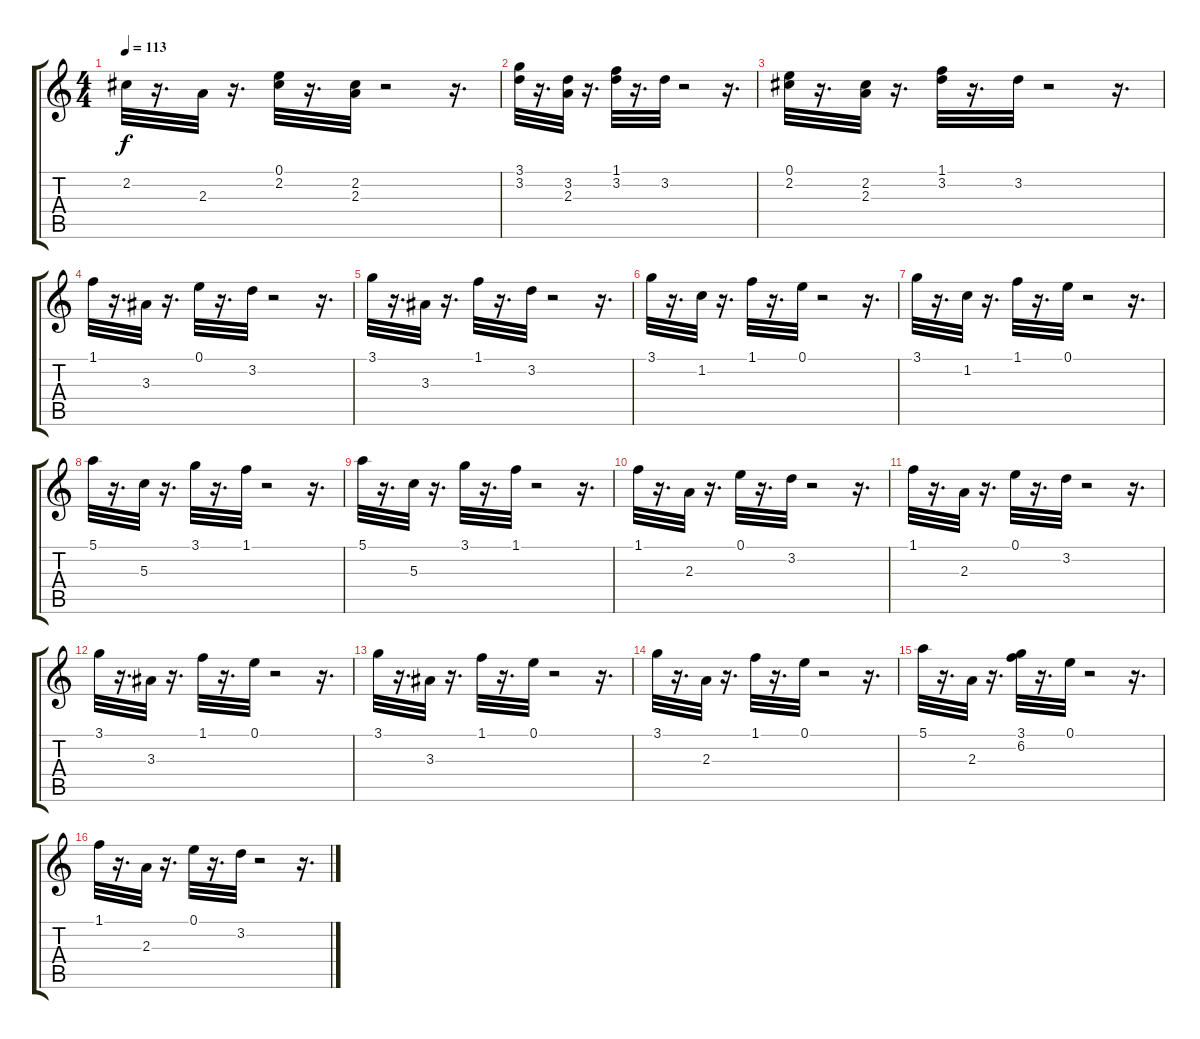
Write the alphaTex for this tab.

\track "" {instrument electricbassfinger}
\staff {score tabs}
\tuning (E4 B3 G3 D3 A2 E2) {hide}
\ts (4 4)
\tempo 113
\clef g2
\ks c
2.2.32{dy f} r.16{d} 2.3.32 r.16{d} (0.1 2.2).32 r.16{d} (2.2 2.3).32 r.2 r.16{d} |
(3.1 3.2).32 r.16{d} (3.2 2.3).32 r.16{d} (1.1 3.2).32 r.16{d} 3.2.32 r.2 r.16{d} |
(0.1 2.2).32 r.16{d} (2.2 2.3).32 r.16{d} (1.1 3.2).32 r.16{d} 3.2.32 r.2 r.16{d} |
1.1.32 r.16{d} 3.3.32 r.16{d} 0.1.32 r.16{d} 3.2.32 r.2 r.16{d} |
3.1.32 r.16{d} 3.3.32 r.16{d} 1.1.32 r.16{d} 3.2.32 r.2 r.16{d} |
3.1.32 r.16{d} 1.2.32 r.16{d} 1.1.32 r.16{d} 0.1.32 r.2 r.16{d} |
3.1.32 r.16{d} 1.2.32 r.16{d} 1.1.32 r.16{d} 0.1.32 r.2 r.16{d} |
5.1.32 r.16{d} 5.3.32 r.16{d} 3.1.32 r.16{d} 1.1.32 r.2 r.16{d} |
5.1.32 r.16{d} 5.3.32 r.16{d} 3.1.32 r.16{d} 1.1.32 r.2 r.16{d} |
1.1.32 r.16{d} 2.3.32 r.16{d} 0.1.32 r.16{d} 3.2.32 r.2 r.16{d} |
1.1.32 r.16{d} 2.3.32 r.16{d} 0.1.32 r.16{d} 3.2.32 r.2 r.16{d} |
3.1.32 r.16{d} 3.3.32 r.16{d} 1.1.32 r.16{d} 0.1.32 r.2 r.16{d} |
3.1.32 r.16{d} 3.3.32 r.16{d} 1.1.32 r.16{d} 0.1.32 r.2 r.16{d} |
3.1.32 r.16{d} 2.3.32 r.16{d} 1.1.32 r.16{d} 0.1.32 r.2 r.16{d} |
5.1.32 r.16{d} 2.3.32 r.16{d} (3.1 6.2).32 r.16{d} 0.1.32 r.2 r.16{d} |
1.1.32 r.16{d} 2.3.32 r.16{d} 0.1.32 r.16{d} 3.2.32 r.2 r.16{d}
